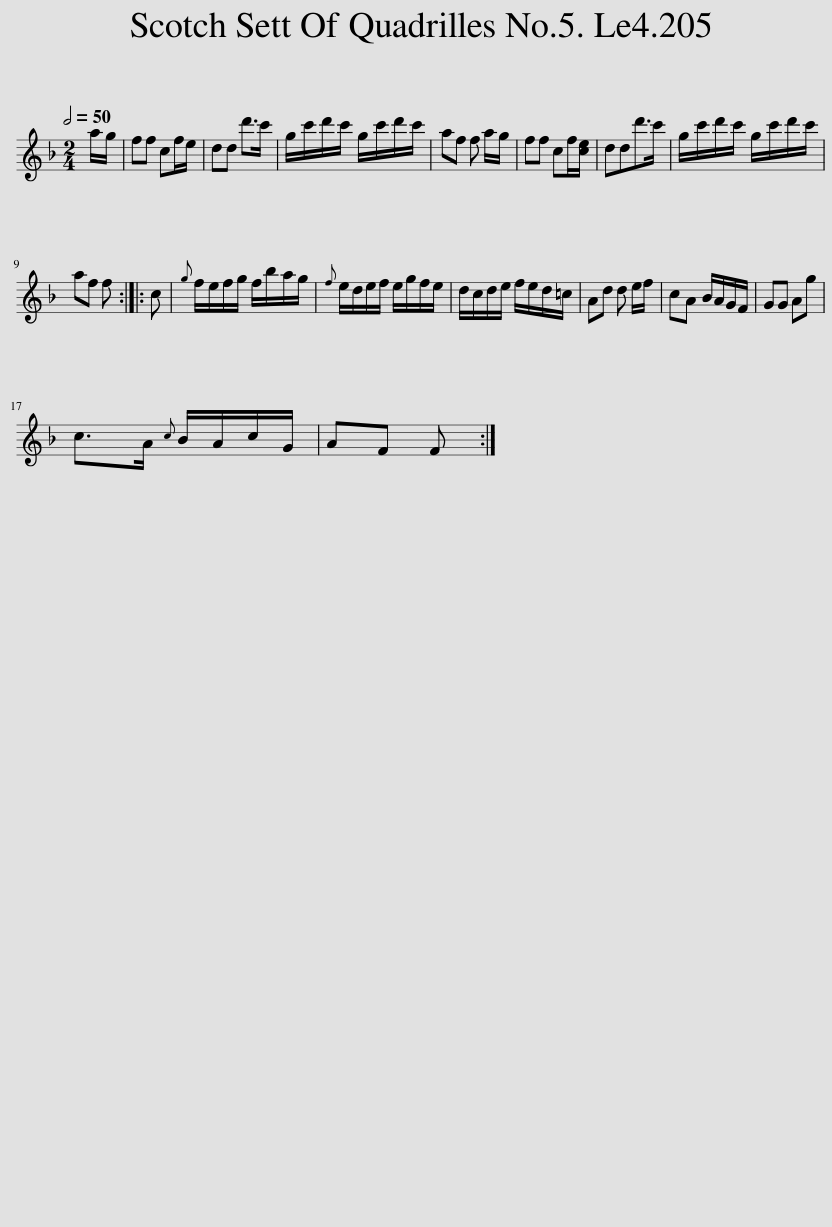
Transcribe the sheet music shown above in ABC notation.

X:1
L:1/8
Q:1/2=50
M:2/4
I:linebreak $
K:F
V:1 treble
V:1
 a/g/ | ff cf/e/ | dd d'>c' | g/c'/d'/c'/ g/c'/d'/c'/ | af f a/g/ | %5
 ff cf/[ce]/ | ddd'>c' | g/c'/d'/c'/ g/c'/d'/c'/ |$ af f :: c | %10
{g} f/e/f/g/ f/b/a/g/ |{f} e/d/e/f/ e/g/f/e/ | d/c/d/e/ f/e/d/=c/ | Ad d e/f/ | cA B/A/G/F/ | %15
 GG Ag |$ c>A{c} B/A/c/G/ | AF F :| %18
